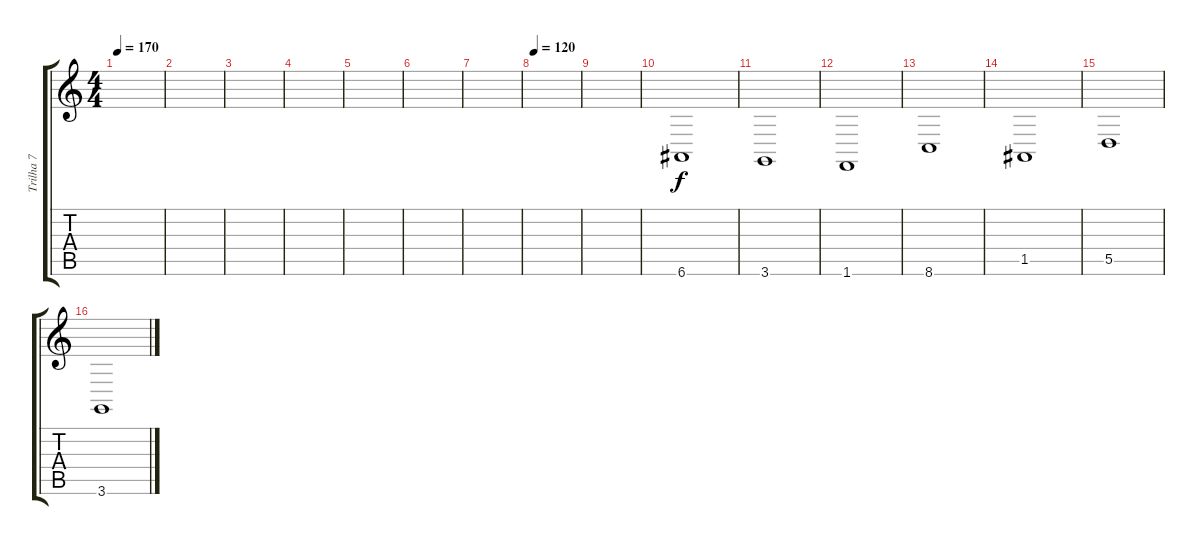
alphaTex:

\track ("Trilha 7" "Trilha 7") {instrument choiraahs}
\staff {score tabs}
\tuning (E4 B3 G3 D3 A2 E2) {hide}
\ts (4 4)
\tempo 170
\clef g2
\ks c
|
|
|
|
|
|
|
\tempo 120
|
|
6.6.1{volume 16} |
3.6.1 |
1.6.1 |
8.6.1 |
1.5.1 |
5.5.1 |
3.6.1
